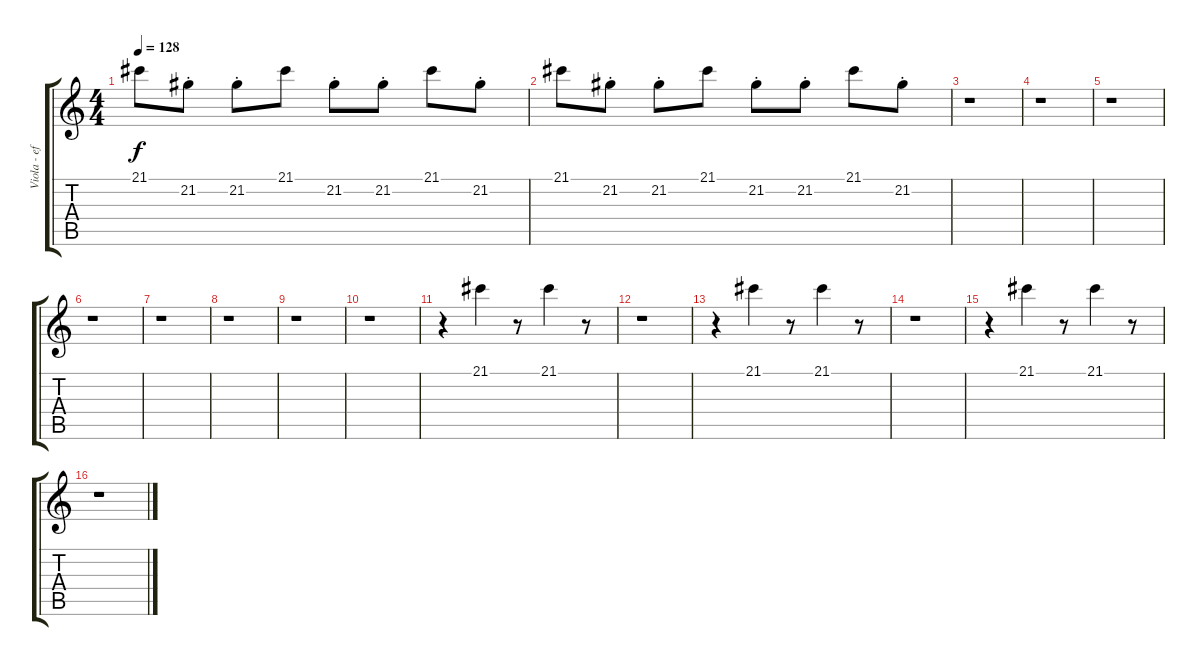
\track ("Viola - effects" "Viola - ef") {instrument viola}
\staff {score tabs}
\tuning (E4 B3 G3 D3 A2 E2) {hide}
\ts (4 4)
\tempo 128
\clef g2
\ks c
21.1.8{dy f volume 12 balance 15 instrument piccolo} 21.2{st}.8 21.2{st}.8 21.1.8 21.2{st}.8 21.2{st}.8 21.1.8 21.2{st}.8 |
21.1.8{volume 12 balance 15 instrument piccolo} 21.2{st}.8 21.2{st}.8 21.1.8 21.2{st}.8 21.2{st}.8 21.1.8 21.2{st}.8 |
r.1 |
r.1 |
r.1 |
r.1 |
r.1 |
r.1 |
r.1 |
r.1 |
r.4 21.1.4{volume 8 balance 7 instrument piccolo} r.8 21.1.4 r.8 |
r.1 |
r.4 21.1.4 r.8 21.1.4 r.8 |
r.1 |
r.4 21.1.4 r.8 21.1.4 r.8 |
r.1
